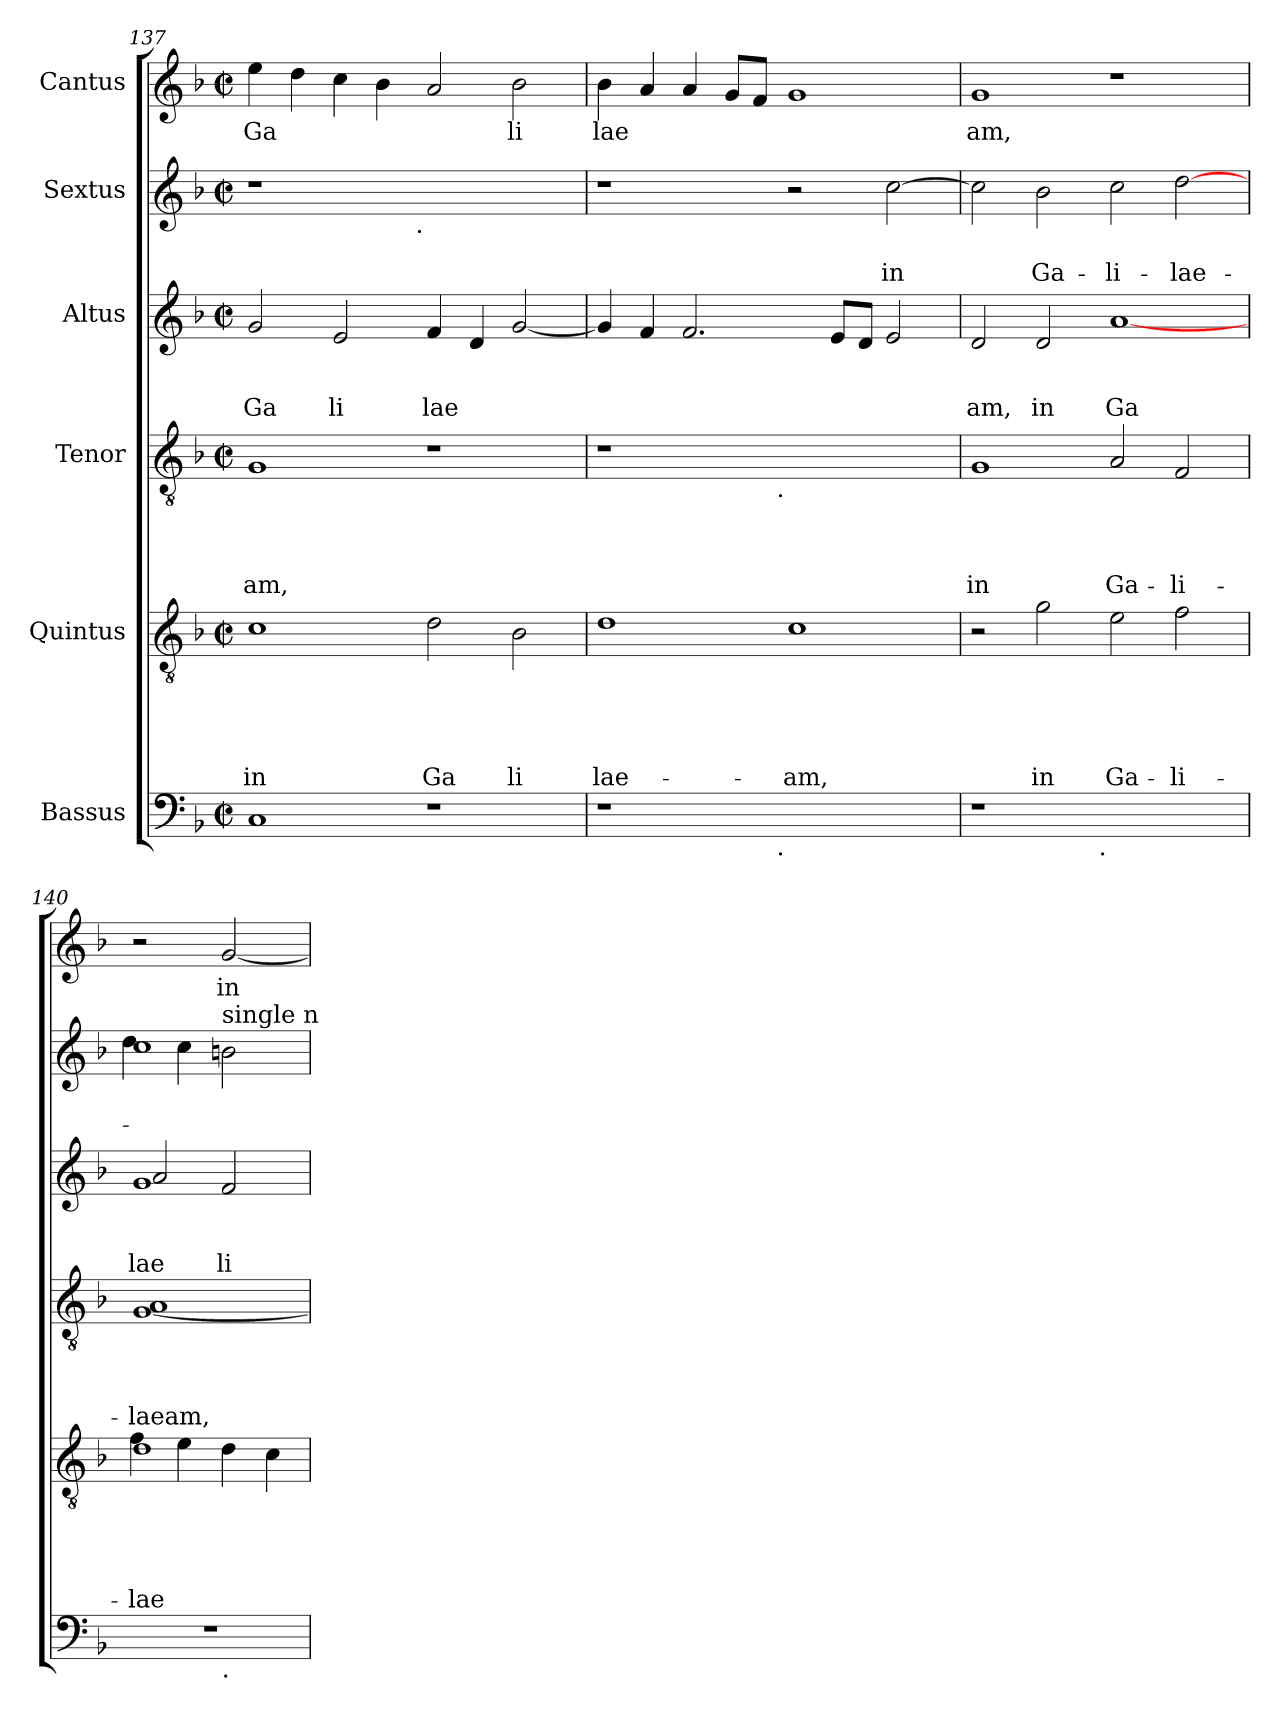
**kern	**text	**kern	**text	**text	**text	**text	**text	**kern	**text	**text	**text	**text	**kern	**text	**text	**text	**kern	**text	**text	**kern	**text
*part6	*part6	*part5	*part5	*part5	*part5	*part5	*part5	*part4	*part4	*part4	*part4	*part4	*part3	*part3	*part3	*part3	*part2	*part2	*part2	*part1	*part1
*staff6	*staff6	*staff5	*staff5	*staff5	*staff5	*staff5	*staff5	*staff4	*staff4	*staff4	*staff4	*staff4	*staff3	*staff3	*staff3	*staff3	*staff2	*staff2	*staff2	*staff1	*staff1
*I"Bassus	*	*I"Quintus	*	*	*	*	*	*I"Tenor	*	*	*	*	*I"Altus	*	*	*	*I"Sextus	*	*	*I"Cantus	*
*clefF4	*	*clefGv2	*	*	*	*	*	*clefGv2	*	*	*	*	*clefG2	*	*	*	*clefG2	*	*	*clefG2	*
*k[b-]	*	*k[b-]	*	*	*	*	*	*k[b-]	*	*	*	*	*k[b-]	*	*	*	*k[b-]	*	*	*k[b-]	*
*F:	*	*F:	*	*	*	*	*	*F:	*	*	*	*	*F:	*	*	*	*F:	*	*	*F:	*
*M2/2	*	*M2/2	*	*	*	*	*	*M2/2	*	*	*	*	*M2/2	*	*	*	*M2/2	*	*	*M2/2	*
*met(c|)	*	*met(c|)	*	*	*	*	*	*met(c|)	*	*	*	*	*met(c|)	*	*	*	*met(c|)	*	*	*met(c|)	*
=137	=137	=137	=137	=137	=137	=137	=137	=137	=137	=137	=137	=137	=137	=137	=137	=137	=137	=137	=137	=137	=137
!	!	!	!	!	!	!	!LO:LY:b	!	!	!	!	!LO:LY:b	!	!	!	!LO:LY:b	!	!	!	!	!LO:LY:b
*	*	*	*	*	*	*	*	*	*	*	*	*	*	*	*	*	*^	*	*	*	*
1C	.	1c	.	.	.	.	in	1G	.	.	.	-am,	2g/	.	.	Ga	1r	2ryy	.	.	4ee\	Ga
.	.	.	.	.	.	.	.	.	.	.	.	.	.	.	.	.	.	.	.	.	4dd\	.
!	!	!	!	!	!	!	!	!	!	!	!	!	!	!	!	!LO:LY:b	!	!	!	!	!	!
.	.	.	.	.	.	.	.	.	.	.	.	.	2e/	.	.	li	.	4...ryy	.	.	4cc\	.
.	.	.	.	.	.	.	.	.	.	.	.	.	.	.	.	.	.	.	.	.	4b-\	.
!	!	!	!	!	!	!	!	!	!	!	!	!	!	!	!	!	!	!LO:TX:b:t=.	!	!	!	!
.	.	.	.	.	.	.	.	.	.	.	.	.	.	.	.	.	.	1ryy	.	.	.	.
!	!	!	!	!	!	!	!LO:LY:b	!	!	!	!	!	!	!	!	!LO:LY:b	!	!	!	!	!	!
1r	.	2d\	.	.	.	.	Ga	1r	.	.	.	.	4f/	.	.	lae	1ryy	.	.	.	2a/	.
.	.	.	.	.	.	.	.	.	.	.	.	.	4d/	.	.	.	.	.	.	.	.	.
!	!	!	!	!	!	!	!LO:LY:b	!	!	!	!	!	!	!	!	!	!	!	!	!	!	!LO:LY:b
.	.	2B-\	.	.	.	.	li	.	.	.	.	.	[>2g/	.	.	.	.	.	.	.	2b-\	li
.	.	.	.	.	.	.	.	.	.	.	.	.	.	.	.	.	.	32ryy	.	.	.	.
!!LO:PB:g=z
=138	=138	=138	=138	=138	=138	=138	=138	=138	=138	=138	=138	=138	=138	=138	=138	=138	=138	=138	=138	=138	=138	=138
!	!	!	!	!	!	!	!LO:LY:b	!	!	!	!	!	!	!	!	!	!	!	!	!	!	!LO:LY:b
*^	*	*	*	*	*	*	*	*^	*	*	*	*	*	*	*	*	*v	*v	*	*	*	*
1r	2ryy	.	1d	.	.	.	.	lae-	1r	2ryy	.	.	.	.	4g/]	.	.	.	1r	.	.	4b-\	lae
.	.	.	.	.	.	.	.	.	.	.	.	.	.	.	4f/	.	.	.	.	.	.	4a/	.
.	4...ryy	.	.	.	.	.	.	.	.	4...ryy	.	.	.	.	2.f/	.	.	.	.	.	.	4a/	.
.	.	.	.	.	.	.	.	.	.	.	.	.	.	.	.	.	.	.	.	.	.	8g/L	.
.	.	.	.	.	.	.	.	.	.	.	.	.	.	.	.	.	.	.	.	.	.	8f/J	.
!	!	!	!	!	!	!	!	!	!	!LO:TX:b:t=.	!	!	!	!	!	!	!	!	!	!	!	!	!
!	!LO:TX:b:t=.	!	!	!	!	!	!	!	!	!	!	!	!	!	!	!	!	!	!	!	!	!	!
.	1ryy	.	.	.	.	.	.	.	.	1ryy	.	.	.	.	.	.	.	.	.	.	.	.	.
!	!	!	!	!	!	!	!	!LO:LY:b	!	!	!	!	!	!	!	!	!	!	!	!	!	!	!
1ryy	.	.	1c	.	.	.	.	-am,	1ryy	.	.	.	.	.	.	.	.	.	2r	.	.	1g	.
.	.	.	.	.	.	.	.	.	.	.	.	.	.	.	8e/L	.	.	.	.	.	.	.	.
.	.	.	.	.	.	.	.	.	.	.	.	.	.	.	8d/J	.	.	.	.	.	.	.	.
!	!	!	!	!	!	!	!	!	!	!	!	!	!	!	!	!	!	!	!	!	!LO:LY:b	!	!
.	.	.	.	.	.	.	.	.	.	.	.	.	.	.	2e/	.	.	.	[>2cc\	.	in	.	.
.	32ryy	.	.	.	.	.	.	.	.	32ryy	.	.	.	.	.	.	.	.	.	.	.	.	.
=139	=139	=139	=139	=139	=139	=139	=139	=139	=139	=139	=139	=139	=139	=139	=139	=139	=139	=139	=139	=139	=139	=139	=139
!	!	!	!	!	!	!	!	!	!	!	!	!	!	!LO:LY:b	!	!	!	!LO:LY:b	!	!	!	!	!LO:LY:b
*	*	*	*	*	*	*	*	*	*v	*v	*	*	*	*	*	*	*	*	*	*	*	*	*
1r	2ryy	.	2r	.	.	.	.	.	1G	.	.	.	in	2d/	.	.	am,	2cc\]	.	.	1g	am,
!	!	!	!	!	!	!	!	!LO:LY:b	!	!	!	!	!	!	!	!	!LO:LY:b	!	!	!LO:LY:b	!	!
.	4...ryy	.	2g\	.	.	.	.	in	.	.	.	.	.	2d/	.	.	in	2b-\	.	Ga-	.	.
!	!LO:TX:b:t=.	!	!	!	!	!	!	!	!	!	!	!	!	!	!	!	!	!	!	!	!	!
.	1ryy	.	.	.	.	.	.	.	.	.	.	.	.	.	.	.	.	.	.	.	.	.
!	!	!	!	!	!	!	!	!LO:LY:b	!	!	!	!	!LO:LY:b	!	!	!	!LO:LY:b	!	!	!LO:LY:b	!	!
1ryy	.	.	2e\	.	.	.	.	Ga-	2A/	.	.	.	Ga-	[<1a	.	.	Ga	2cc\	.	-li-	1r	.
!	!	!	!	!	!	!	!	!LO:LY:b	!	!	!	!	!LO:LY:b	!	!	!	!	!	!	!LO:LY:b	!	!
.	.	.	2f\	.	.	.	.	-li-	2F/	.	.	.	-li-	.	.	.	.	[>2dd\	.	-lae-	.	.
.	32ryy	.	.	.	.	.	.	.	.	.	.	.	.	.	.	.	.	.	.	.	.	.
=140	=140	=140	=140	=140	=140	=140	=140	=140	=140	=140	=140	=140	=140	=140	=140	=140	=140	=140	=140	=140	=140	=140
*	*	*	*^	*	*	*	*	*	*	*	*	*	*	*	*	*	*	*	*	*	*	*
!	!	!	!	!	!	!	!	!	!LO:LY:b	!	!	!	!	!LO:LY:b	!	!	!	!LO:LY:b	!	!	!	!	!
*	*	*	*	*	*	*	*	*	*	*	*	*	*	*	*^	*	*	*	*^	*	*	*	*
1r	2ryy	.	1d	4f\	.	.	.	.	-lae-	[<1G 1A	.	.	.	-laeam,-	1g	2a/	.	.	lae	1cc	4dd\	.	.	2r	.
.	.	.	.	4e\	.	.	.	.	.	.	.	.	.	.	.	.	.	.	.	.	4cc\	.	.	.	.
!	!	!	!	!	!	!	!	!	!	!	!	!	!	!	!	!	!	!	!	!	!LO:TX:a:t=single n	!	!	!	!
!	!LO:TX:b:t=.	!	!	!	!	!	!	!	!	!	!	!	!	!	!	!	!	!	!	!	!	!	!	!	!
!	!	!	!	!	!	!	!	!	!	!	!	!	!	!	!	!	!	!	!LO:LY:b	!	!	!	!	!	!LO:LY:b
.	2ryy	.	.	4d\	.	.	.	.	.	.	.	.	.	.	.	2f/	.	.	li	.	2b\	.	.	[<2g/	in
.	.	.	.	4c\	.	.	.	.	.	.	.	.	.	.	.	.	.	.	.	.	.	.	.	.	.
*v	*v	*	*	*	*	*	*	*	*	*	*	*	*	*	*v	*v	*	*	*	*v	*v	*	*	*	*
*	*	*v	*v	*	*	*	*	*	*	*	*	*	*	*	*	*	*	*	*	*	*	*
=	=	=	=	=	=	=	=	=	=	=	=	=	=	=	=	=	=	=	=	=	=
*-	*-	*-	*-	*-	*-	*-	*-	*-	*-	*-	*-	*-	*-	*-	*-	*-	*-	*-	*-	*-	*-
